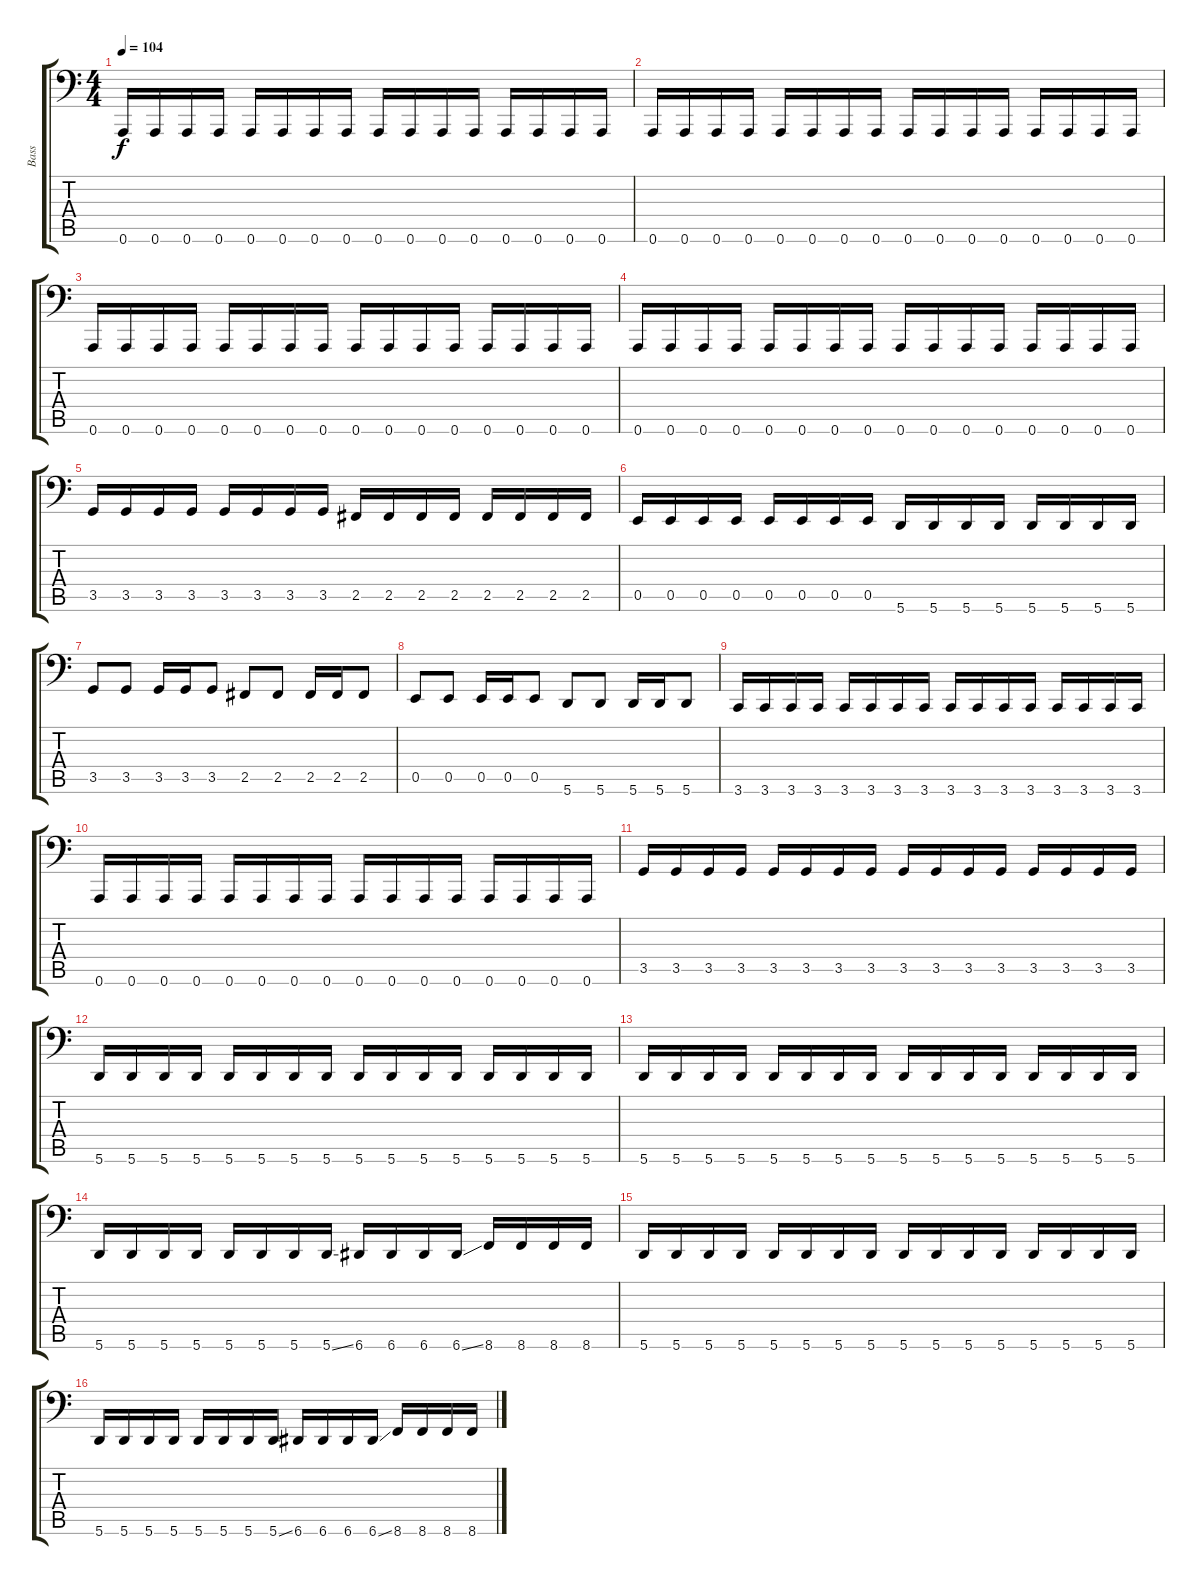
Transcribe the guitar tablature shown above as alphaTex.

\track ("Bass" "Bass") {instrument electricbasspick}
\staff {score tabs}
\tuning (C3 G2 D2 A1 E1 A0) {hide}
\ts (4 4)
\tempo 104
\clef f4
\ks c
0.6.16{dy f} 0.6.16 0.6.16 0.6.16 0.6.16 0.6.16 0.6.16 0.6.16 0.6.16 0.6.16 0.6.16 0.6.16 0.6.16 0.6.16 0.6.16 0.6.16 |
0.6.16 0.6.16 0.6.16 0.6.16 0.6.16 0.6.16 0.6.16 0.6.16 0.6.16 0.6.16 0.6.16 0.6.16 0.6.16 0.6.16 0.6.16 0.6.16 |
0.6.16 0.6.16 0.6.16 0.6.16 0.6.16 0.6.16 0.6.16 0.6.16 0.6.16 0.6.16 0.6.16 0.6.16 0.6.16 0.6.16 0.6.16 0.6.16 |
0.6.16 0.6.16 0.6.16 0.6.16 0.6.16 0.6.16 0.6.16 0.6.16 0.6.16 0.6.16 0.6.16 0.6.16 0.6.16 0.6.16 0.6.16 0.6.16 |
3.5.16 3.5.16 3.5.16 3.5.16 3.5.16 3.5.16 3.5.16 3.5.16 2.5.16 2.5.16 2.5.16 2.5.16 2.5.16 2.5.16 2.5.16 2.5.16 |
0.5.16 0.5.16 0.5.16 0.5.16 0.5.16 0.5.16 0.5.16 0.5.16 5.6.16 5.6.16 5.6.16 5.6.16 5.6.16 5.6.16 5.6.16 5.6.16 |
3.5.8 3.5.8 3.5.16 3.5.16 3.5.8 2.5.8 2.5.8 2.5.16 2.5.16 2.5.8 |
0.5.8 0.5.8 0.5.16 0.5.16 0.5.8 5.6.8 5.6.8 5.6.16 5.6.16 5.6.8 |
3.6.16 3.6.16 3.6.16 3.6.16 3.6.16 3.6.16 3.6.16 3.6.16 3.6.16 3.6.16 3.6.16 3.6.16 3.6.16 3.6.16 3.6.16 3.6.16 |
0.6.16 0.6.16 0.6.16 0.6.16 0.6.16 0.6.16 0.6.16 0.6.16 0.6.16 0.6.16 0.6.16 0.6.16 0.6.16 0.6.16 0.6.16 0.6.16 |
3.5.16 3.5.16 3.5.16 3.5.16 3.5.16 3.5.16 3.5.16 3.5.16 3.5.16 3.5.16 3.5.16 3.5.16 3.5.16 3.5.16 3.5.16 3.5.16 |
5.6.16 5.6.16 5.6.16 5.6.16 5.6.16 5.6.16 5.6.16 5.6.16 5.6.16 5.6.16 5.6.16 5.6.16 5.6.16 5.6.16 5.6.16 5.6.16 |
5.6.16 5.6.16 5.6.16 5.6.16 5.6.16 5.6.16 5.6.16 5.6.16 5.6.16 5.6.16 5.6.16 5.6.16 5.6.16 5.6.16 5.6.16 5.6.16 |
5.6.16 5.6.16 5.6.16 5.6.16 5.6.16 5.6.16 5.6.16 5.6{ss}.16 6.6.16 6.6.16 6.6.16 6.6{ss}.16 8.6.16 8.6.16 8.6.16 8.6.16 |
5.6.16 5.6.16 5.6.16 5.6.16 5.6.16 5.6.16 5.6.16 5.6.16 5.6.16 5.6.16 5.6.16 5.6.16 5.6.16 5.6.16 5.6.16 5.6.16 |
5.6.16 5.6.16 5.6.16 5.6.16 5.6.16 5.6.16 5.6.16 5.6{ss}.16 6.6.16 6.6.16 6.6.16 6.6{ss}.16 8.6.16 8.6.16 8.6.16 8.6.16
